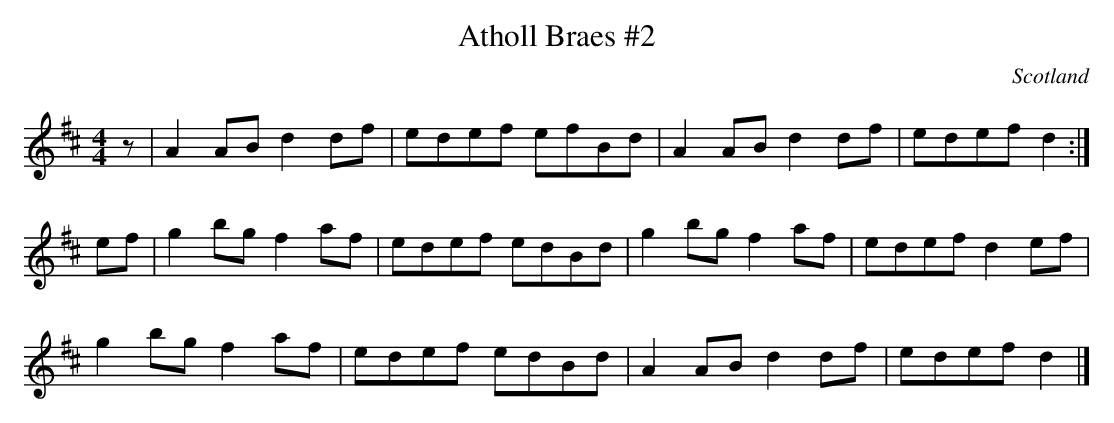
X:1
T:Atholl Braes #2
O:Scotland
M:4/4
L:1/8
K:D
z|A2 AB d2 df|edef efBd|A2 AB d2 df|edef d2:|
ef|g2 bg f2 af|edef edBd|g2 bg f2 af|edef d2 ef|
g2 bg f2 af|edef edBd|A2 AB d2 df|edef d2|]
